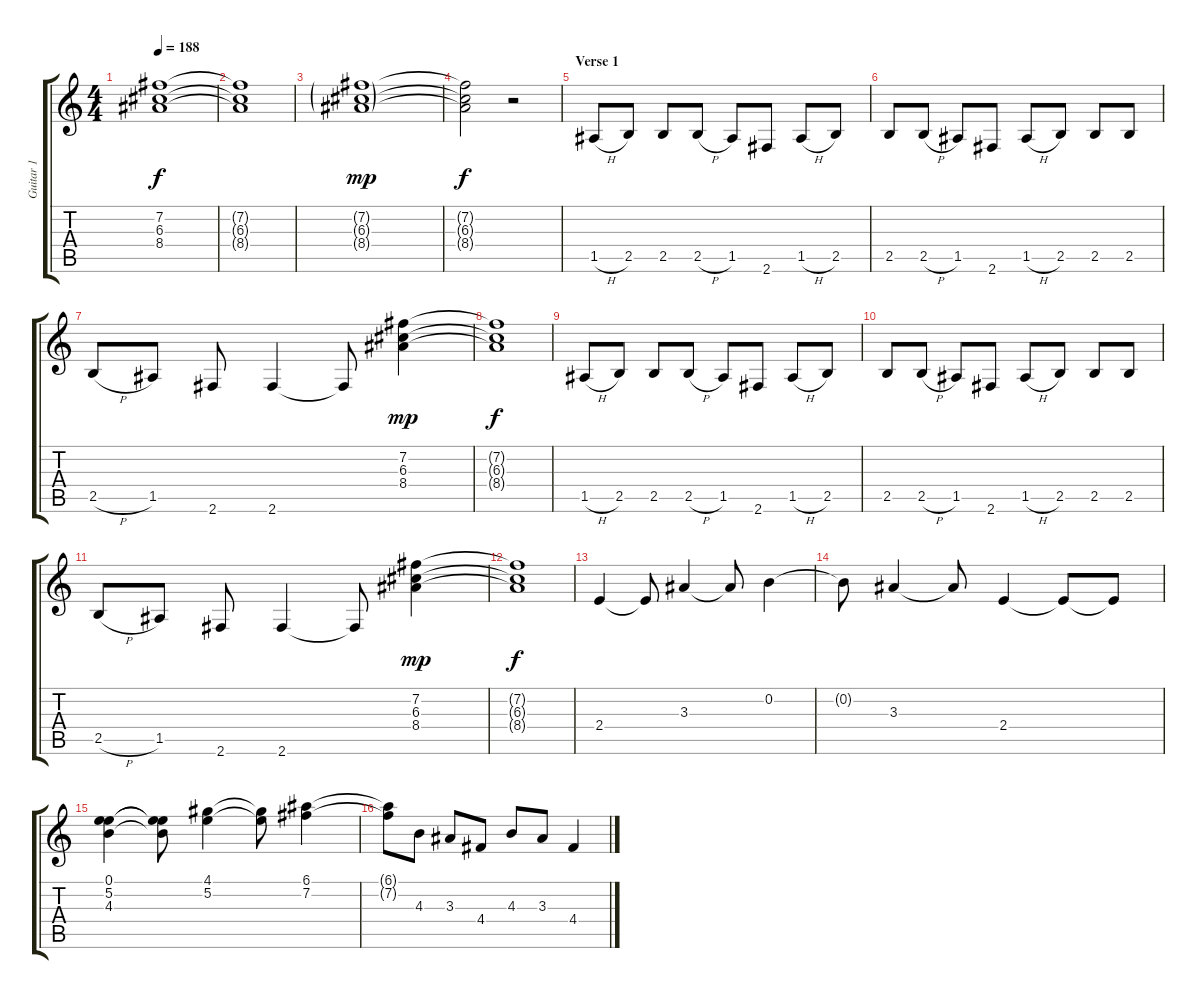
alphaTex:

\track ("Guitar 1" "Guitar 1") {instrument distortionguitar}
\staff {score tabs}
\tuning (E4 B3 G3 D3 A2 E2) {hide}
\ts (4 4)
\tempo 188
\clef g2
\ks c
(7.2 6.3 8.4).1{dy f} |
(7.2{t} 6.3{t} 8.4{t}).1 |
(7.2{g} 6.3{g} 8.4{g}).1{dy mp} |
(7.2{t} 6.3{t} 8.4{t}).2{dy f} r.2 |
\section ("" "Verse 1")
1.5{h}.8 2.5.8 2.5.8 2.5{h}.8 1.5.8 2.6.8 1.5{h}.8 2.5.8 |
2.5.8 2.5{h}.8 1.5.8 2.6.8 1.5{h}.8 2.5.8 2.5.8 2.5.8 |
2.5{h}.8 1.5.8 2.6.8 2.6.4 2.6{t}.8 (7.2 6.3 8.4).4{dy mp} |
(7.2{t} 6.3{t} 8.4{t}).1{dy f} |
1.5{h}.8 2.5.8 2.5.8 2.5{h}.8 1.5.8 2.6.8 1.5{h}.8 2.5.8 |
2.5.8 2.5{h}.8 1.5.8 2.6.8 1.5{h}.8 2.5.8 2.5.8 2.5.8 |
2.5{h}.8 1.5.8 2.6.8 2.6.4 2.6{t}.8 (7.2 6.3 8.4).4{dy mp} |
(7.2{t} 6.3{t} 8.4{t}).1{dy f} |
2.4.4 2.4{t}.8 3.3.4 3.3{t}.8 0.2.4 |
0.2{t}.8 3.3.4 3.3{t}.8 2.4.4 2.4{t}.8 2.4{t}.8 |
(0.1 5.2 4.3).4 (0.1{t} 5.2{t} 4.3{t}).8 (4.1 5.2).4 (4.1{t} 5.2{t}).8 (6.1 7.2).4 |
(6.1{t} 7.2{t}).8 4.3.8 3.3.8 4.4.8 4.3.8 3.3.8 4.4.4
